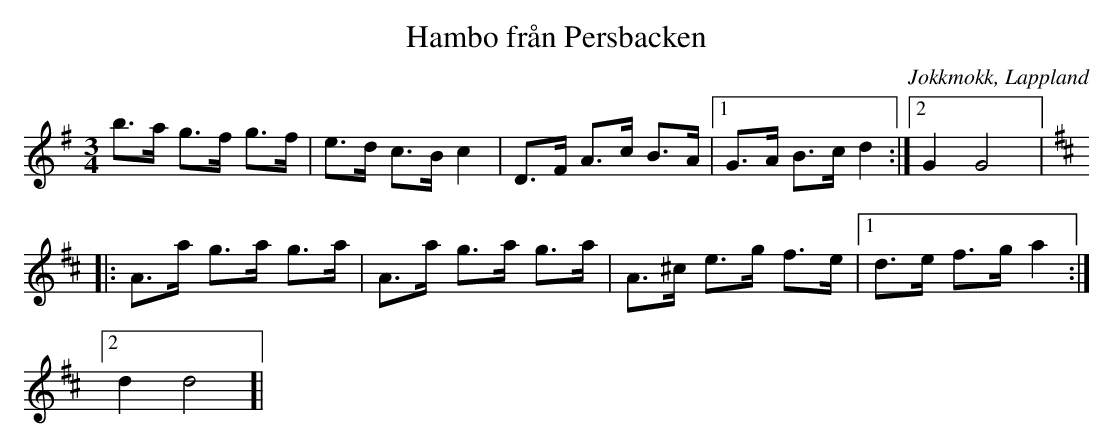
X:1
T:Hambo från Persbacken
O:Jokkmokk, Lappland
M:3/4
L:1/16
K:G
b2>a2 g2>f2 g2>f2 | e2>d2 c2>B2 c4 | D2>F2 A2>c2 B2>A2 |1 G2>A2 B2>c2 d4 :|2 G4 G8 ]|:
[K:D] A2>a2 g2>a2 g2>a2 | A2>a2 g2>a2 g2>a2 | A2>^c2 e2>g2 f2>e2 |1 d2>e2 f2>g2 a4 :|2
d4 d8 ]|
